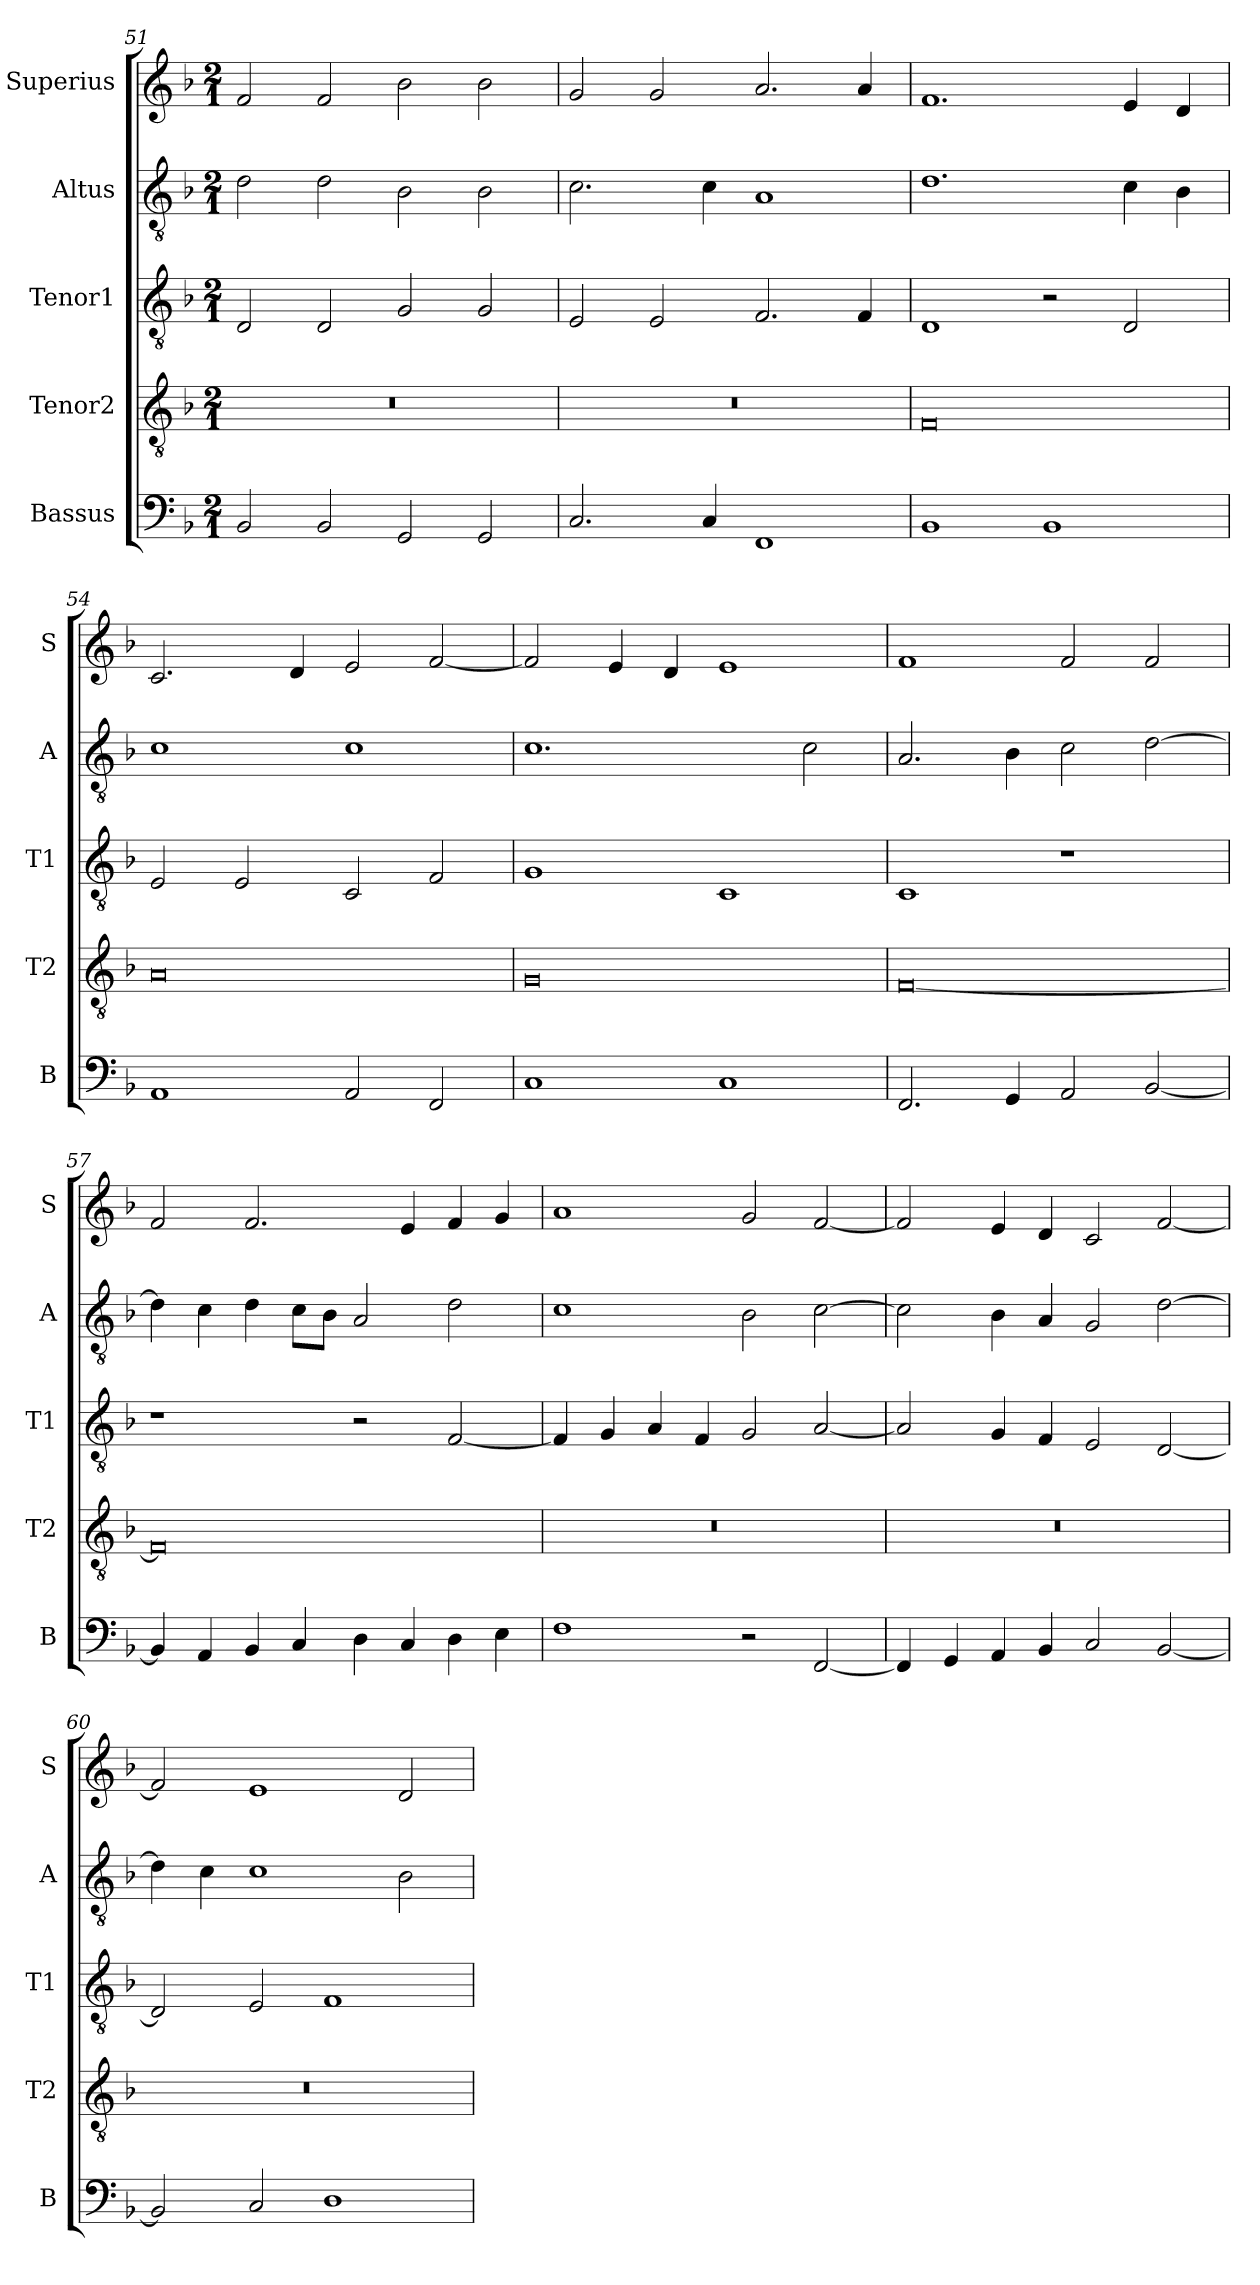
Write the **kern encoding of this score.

**kern	**kern	**kern	**kern	**kern
*part5	*part4	*part3	*part2	*part1
*staff5	*staff4	*staff3	*staff2	*staff1
*I"Bassus	*I"Tenor2	*I"Tenor1	*I"Altus	*I"Superius
*I'B	*I'T2	*I'T1	*I'A	*I'S
*clefF4	*clefGv2	*clefGv2	*clefGv2	*clefG2
*k[b-]	*k[b-]	*k[b-]	*k[b-]	*k[b-]
*M2/1	*M2/1	*M2/1	*M2/1	*M2/1
=51	=51	=51	=51	=51
2BB-/	0r	2D/	2d\	2f/
2BB-/	.	2D/	2d\	2f/
2GG/	.	2G/	2B-\	2b-\
2GG/	.	2G/	2B-\	2b-\
=52	=52	=52	=52	=52
2.C/	0r	2E/	2.c\	2g/
.	.	2E/	.	2g/
4C/	.	.	4c\	.
1FF	.	2.F/	1A	2.a/
.	.	4F/	.	4a/
=53	=53	=53	=53	=53
1BB-	0F	1D	1.d	1.f
1BB-	.	2r	.	.
.	.	2D/	4c\	4e/
.	.	.	4B-\	4d/
=54	=54	=54	=54	=54
1AA	0A	2E/	1c	2.c/
.	.	2E/	.	.
.	.	.	.	4d/
2AA/	.	2C/	1c	2e/
2FF/	.	2F/	.	[2f/
=55	=55	=55	=55	=55
1C	0G	1G	1.c	2f/]
.	.	.	.	4e/
.	.	.	.	4d/
1C	.	1C	.	1e
.	.	.	2c\	.
=56	=56	=56	=56	=56
2.FF/	[0F	1C	2.A/	1f
4GG/	.	.	4B-\	.
2AA/	.	1r	2c\	2f/
[2BB-/	.	.	[2d\	2f/
=57	=57	=57	=57	=57
4BB-/]	0F]	1r	4d\]	2f/
4AA/	.	.	4c\	.
4BB-/	.	.	4d\	2.f/
4C/	.	.	8c\L	.
.	.	.	8B-\J	.
4D\	.	2r	2A/	.
4C/	.	.	.	4e/
4D\	.	[2F/	2d\	4f/
4E\	.	.	.	4g/
=58	=58	=58	=58	=58
1F	0r	4F/]	1c	1a
.	.	4G/	.	.
.	.	4A/	.	.
.	.	4F/	.	.
2r	.	2G/	2B-\	2g/
[2FF/	.	[2A/	[2c\	[2f/
=59	=59	=59	=59	=59
4FF/]	0r	2A/]	2c\]	2f/]
4GG/	.	.	.	.
4AA/	.	4G/	4B-\	4e/
4BB-/	.	4F/	4A/	4d/
2C/	.	2E/	2G/	2c/
[2BB-/	.	[2D/	[2d\	[2f/
=60	=60	=60	=60	=60
2BB-/]	0r	2D/]	4d\]	2f/]
.	.	.	4c\	.
2C/	.	2E/	1c	1e
1D	.	1F	.	.
.	.	.	2B-\	2d/
=	=	=	=	=
*-	*-	*-	*-	*-
